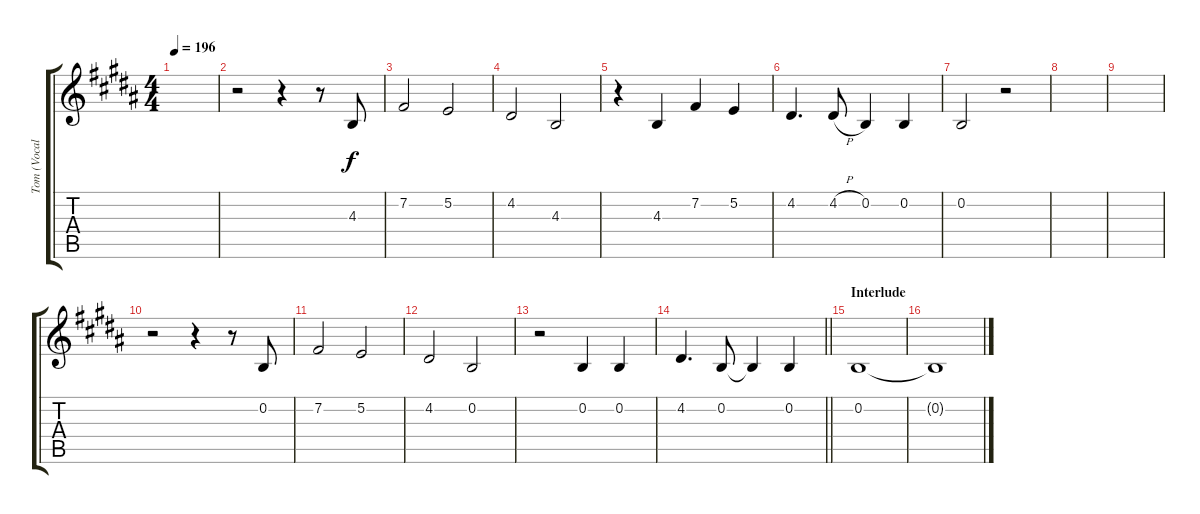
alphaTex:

\track ("Tom (Vocal)" "Tom (Vocal") {instrument accordion}
\staff {score tabs}
\tuning (E4 B3 G3 D3 A2 E2) {hide}
\ts (4 4)
\tempo 196
\clef g2
\ks b
|
r.2 r.4 r.8 4.3.8 |
7.2.2 5.2.2 |
4.2.2 4.3.2 |
r.4 4.3.4 7.2.4 5.2.4 |
4.2.4{d} 4.2{h}.8 0.2.4 0.2.4 |
0.2.2 r.2 |
|
|
r.2 r.4 r.8 0.2.8 |
7.2.2 5.2.2 |
4.2.2 0.2.2 |
r.2 0.2.4 0.2.4 |
\barLineRight lightlight
4.2.4{d} 0.2.8 0.2{t}.4 0.2.4 |
\section ("" "Interlude")
0.2.1 |
0.2{t}.1
